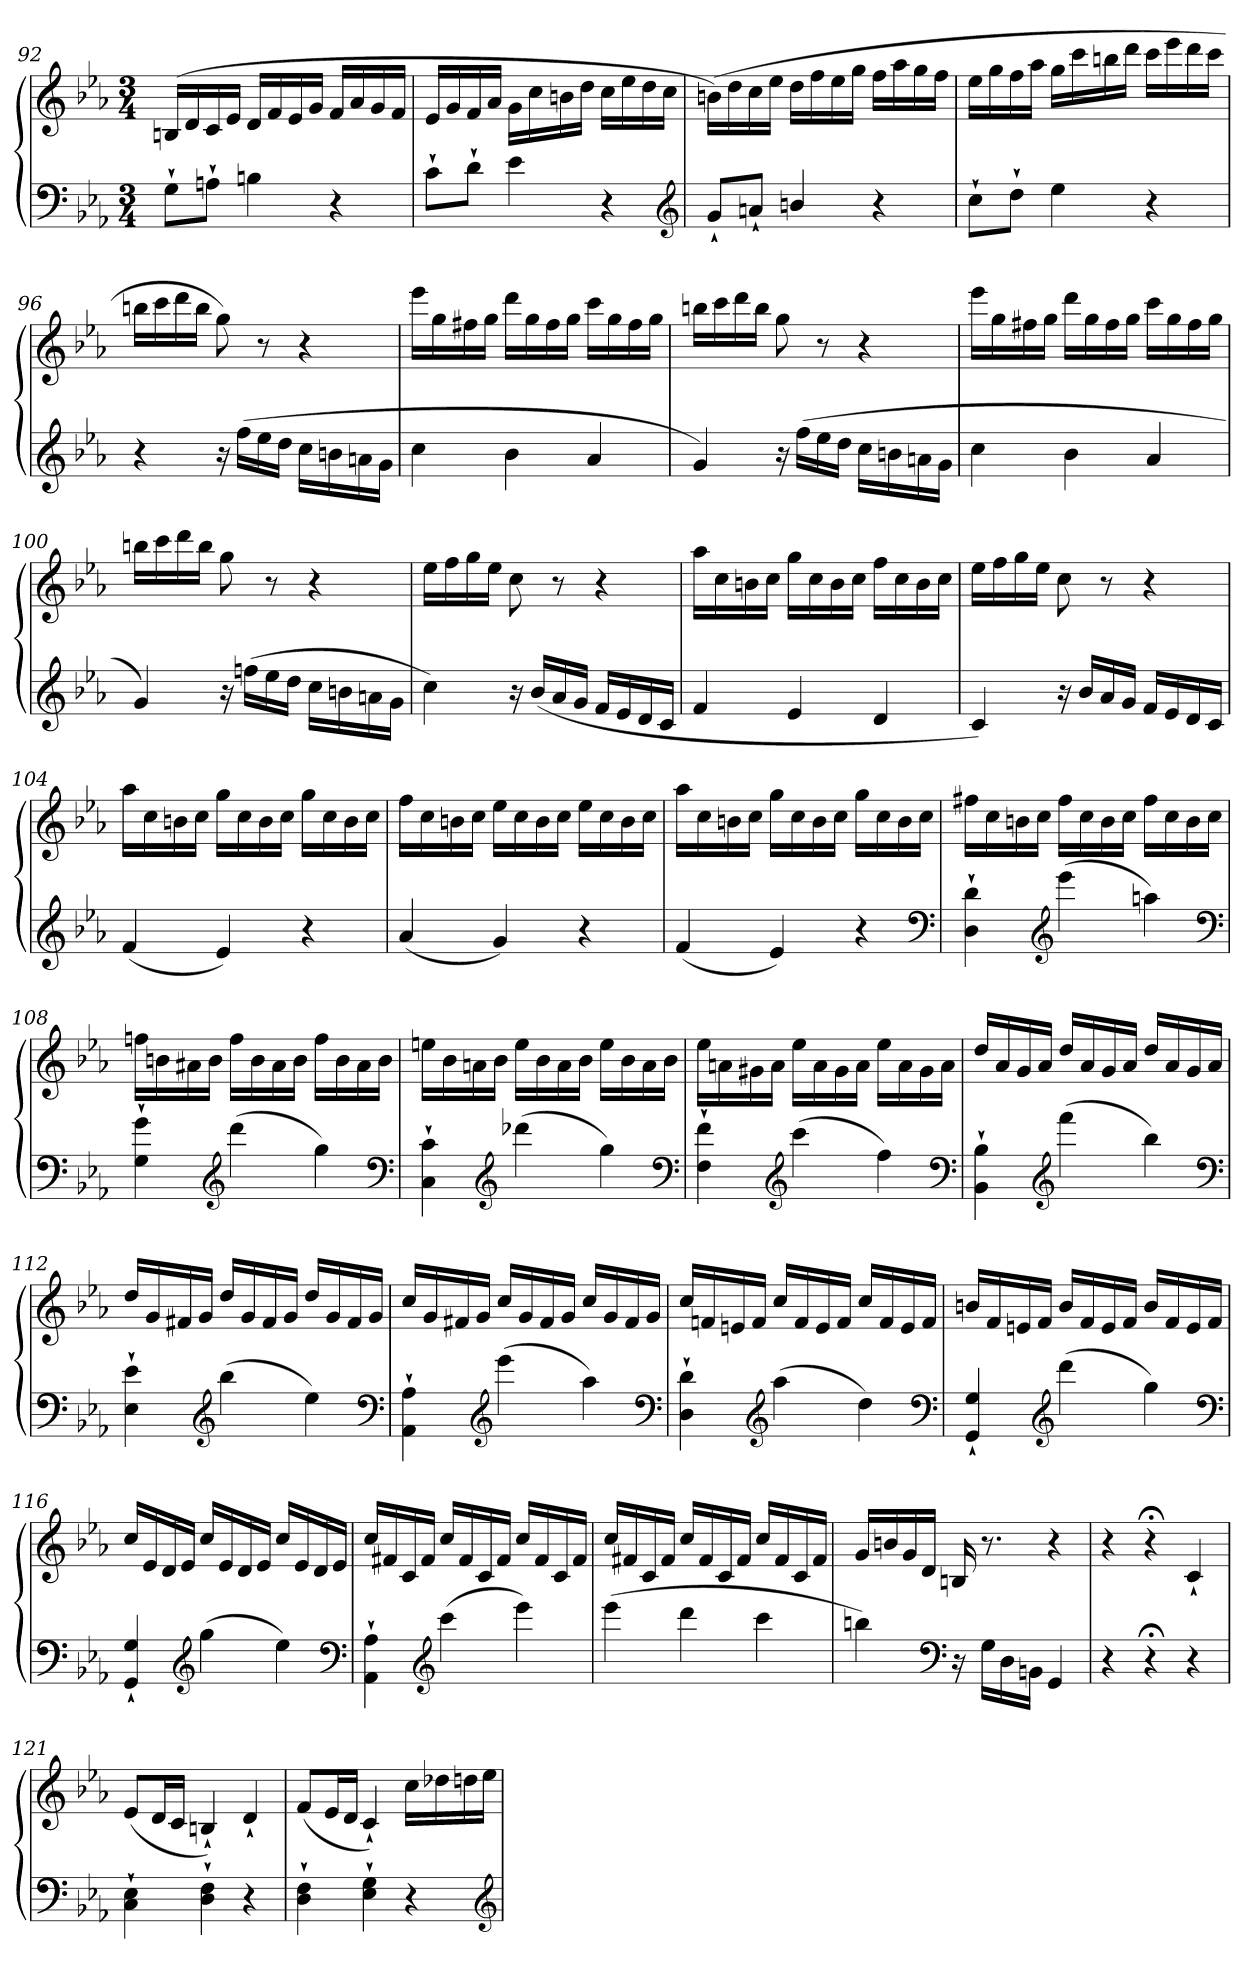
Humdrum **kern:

**kern	**kern
*part1	*part1
*staff2	*staff1
*clefF4	*clefG2
*k[b-e-a-]	*k[b-e-a-]
*c:	*c:
*M3/4	*M3/4
=92	=92
8G`\L	(16Bn/LL
.	16d/
8An`\J	16c/
.	16e-/JJ
4Bn\	16d/LL
.	16f/
.	16e-/
.	16g/JJ
4r	16f/LL
.	16a-/
.	16g/
.	16f/JJ
=93	=93
8c`\L	16e-/LL
.	16g/
8d`\J	16f/
.	16a-/JJ
4e-\	16g\LL
.	16cc\
.	16bn\
.	16dd\JJ
4r	16cc\LL
.	16ee-\
.	16dd\
.	16cc\JJ
*clefG2	*
=94	=94
8g`/L	(16bn\LL)
.	16dd\
8an`/J	16cc\
.	16ee-\JJ
4bn/	16dd\LL
.	16ff\
.	16ee-\
.	16gg\JJ
4r	16ff\LL
.	16aa-\
.	16gg\
.	16ff\JJ
=95	=95
8cc`\L	16ee-\LL
.	16gg\
8dd`\J	16ff\
.	16aa-\JJ
4ee-\	16gg\LL
.	16ccc\
.	16bbn\
.	16ddd\JJ
4r	16ccc\LL
.	16eee-\
.	16ddd\
.	16ccc\JJ
=96	=96
4r	16bbn\LL
.	16ccc\
.	16ddd\
.	16bb\JJ
16r	8gg\)
(16ff\LL	.
16ee-\	8r
16dd\JJ	.
16cc\LL	4r
16bn\	.
16an\	.
16g\JJ	.
=97	=97
4cc\	16eee-\LL
.	16gg\
.	16ff#X\
.	16gg\JJ
4b-\	16ddd\LL
.	16gg\
.	16ff#\
.	16gg\JJ
4a-/	16ccc\LL
.	16gg\
.	16ff#\
.	16gg\JJ
=98	=98
4g/)	16bbn\LL
.	16ccc\
.	16ddd\
.	16bb\JJ
16r	8gg\
(16ff\LL	.
16ee-\	8r
16dd\JJ	.
16cc\LL	4r
16bn\	.
16an\	.
16g\JJ	.
=99	=99
4cc\	16eee-\LL
.	16gg\
.	16ff#X\
.	16gg\JJ
4b-\	16ddd\LL
.	16gg\
.	16ff#\
.	16gg\JJ
4a-/	16ccc\LL
.	16gg\
.	16ff#\
.	16gg\JJ
=100	=100
4g/)	16bbn\LL
.	16ccc\
.	16ddd\
.	16bb\JJ
16r	8gg\
(16ffn\LL	.
16ee-\	8r
16dd\JJ	.
16cc\LL	4r
16bn\	.
16an\	.
16g\JJ	.
=101	=101
4cc\)	16ee-\LL
.	16ff\
.	16gg\
.	16ee-\JJ
16r	8cc\
(16b-/LL	.
16a-/	8r
16g/JJ	.
16f/LL	4r
16e-/	.
16d/	.
16c/JJ	.
=102	=102
4f/	16aa-\LL
.	16cc\
.	16bn\
.	16cc\JJ
4e-/	16gg\LL
.	16cc\
.	16b\
.	16cc\JJ
4d/	16ff\LL
.	16cc\
.	16b\
.	16cc\JJ
=103	=103
4c/)	16ee-\LL
.	16ff\
.	16gg\
.	16ee-\JJ
16r	8cc\
16b-/LL	.
16a-/	8r
16g/JJ	.
16f/LL	4r
16e-/	.
16d/	.
16c/JJ	.
=104	=104
(4f/	16aa-\LL
.	16cc\
.	16bn\
.	16cc\JJ
4e-/)	16gg\LL
.	16cc\
.	16b\
.	16cc\JJ
4r	16gg\LL
.	16cc\
.	16b\
.	16cc\JJ
=105	=105
(4a-/	16ff\LL
.	16cc\
.	16bn\
.	16cc\JJ
4g/)	16ee-\LL
.	16cc\
.	16b\
.	16cc\JJ
4r	16ee-\LL
.	16cc\
.	16b\
.	16cc\JJ
=106	=106
(4f/	16aa-\LL
.	16cc\
.	16bn\
.	16cc\JJ
4e-/)	16gg\LL
.	16cc\
.	16b\
.	16cc\JJ
4r	16gg\LL
.	16cc\
.	16b\
.	16cc\JJ
*clefF4	*
=107	=107
4D`\ 4d`\	16ff#X\LL
.	16cc\
.	16bn\
.	16cc\JJ
*clefG2	*
(4eee-\	16ff#\LL
.	16cc\
.	16b\
.	16cc\JJ
4aan\)	16ff#\LL
.	16cc\
.	16b\
.	16cc\JJ
*clefF4	*
=108	=108
4G`\ 4g`\	16ffn\LL
.	16bn\
.	16a#X\
.	16b\JJ
*clefG2	*
(4ddd\	16ff\LL
.	16b\
.	16a#\
.	16b\JJ
4gg\)	16ff\LL
.	16b\
.	16a#\
.	16b\JJ
*clefF4	*
=109	=109
4C`\ 4c`\	16een\LL
.	16b-\
.	16an\
.	16b-\JJ
*clefG2	*
(4ddd-X\	16ee\LL
.	16b-\
.	16a\
.	16b-\JJ
4gg\)	16ee\LL
.	16b-\
.	16a\
.	16b-\JJ
*clefF4	*
=110	=110
4F`\ 4f`\	16ee-\LL
.	16an\
.	16g#X\
.	16a\JJ
*clefG2	*
(4ccc\	16ee-\LL
.	16a\
.	16g#\
.	16a\JJ
4ff\)	16ee-\LL
.	16a\
.	16g#\
.	16a\JJ
*clefF4	*
=111	=111
4BB-`\ 4B-`\	16dd/LL
.	16a-/
.	16g/
.	16a-/JJ
*clefG2	*
(4fff\	16dd/LL
.	16a-/
.	16g/
.	16a-/JJ
4bb-\)	16dd/LL
.	16a-/
.	16g/
.	16a-/JJ
*clefF4	*
=112	=112
4E-`\ 4e-`\	16dd/LL
.	16g/
.	16f#X/
.	16g/JJ
*clefG2	*
(4bb-\	16dd/LL
.	16g/
.	16f#/
.	16g/JJ
4ee-\)	16dd/LL
.	16g/
.	16f#/
.	16g/JJ
*clefF4	*
=113	=113
4AA-`\ 4A-`\	16cc/LL
.	16g/
.	16f#X/
.	16g/JJ
*clefG2	*
(4eee-\	16cc/LL
.	16g/
.	16f#/
.	16g/JJ
4aa-\)	16cc/LL
.	16g/
.	16f#/
.	16g/JJ
*clefF4	*
=114	=114
4D`\ 4d`\	16cc/LL
.	16fn/
.	16en/
.	16f/JJ
*clefG2	*
(4aa-\	16cc/LL
.	16f/
.	16e/
.	16f/JJ
4dd\)	16cc/LL
.	16f/
.	16e/
.	16f/JJ
*clefF4	*
=115	=115
4GG`/ 4G`/	16bn/LL
.	16f/
.	16en/
.	16f/JJ
*clefG2	*
(4ddd\	16b/LL
.	16f/
.	16e/
.	16f/JJ
4gg\)	16b/LL
.	16f/
.	16e/
.	16f/JJ
*clefF4	*
=116	=116
4GG`/ 4G`/	16cc/LL
.	16e-/
.	16d/
.	16e-/JJ
*clefG2	*
(4gg\	16cc/LL
.	16e-/
.	16d/
.	16e-/JJ
4ee-\)	16cc/LL
.	16e-/
.	16d/
.	16e-/JJ
*clefF4	*
=117	=117
4AA-`\ 4A-`\	16cc/LL
.	16f#X/
.	16c/
.	16f#/JJ
*clefG2	*
(4ccc\	16cc/LL
.	16f#/
.	16c/
.	16f#/JJ
4eee-\)	16cc/LL
.	16f#/
.	16c/
.	16f#/JJ
=118	=118
(4eee-\	16cc/LL
.	16f#X/
.	16c/
.	16f#/JJ
4ddd\	16cc/LL
.	16f#/
.	16c/
.	16f#/JJ
4ccc\	16cc/LL
.	16f#/
.	16c/
.	16f#/JJ
=119	=119
4bbn\)	16g/LL
.	16bn/
.	16g/
.	16d/JJ
*clefF4	*
16r	16Bn/
16G\LL	8.r
16D\	.
16BBn\JJ	.
4GG/	4r
=120	=120
4r	4r
4r;<	4r;<
4r	4c`/
=121	=121
4C`\ 4E-`\	(8e-/L
.	16d/L
.	16c/JJ
4D`\ 4F`\	4Bn`/)
4r	4d`/
=122	=122
4D`\ 4F`\	(8f/L
.	16e-/L
.	16d/JJ
4E-`\ 4G`\	4c`/)
4r	16cc\LL
.	16dd-X\
.	16ddn\
.	16ee-\JJ
*clefG2	*
=	=
*-	*-
